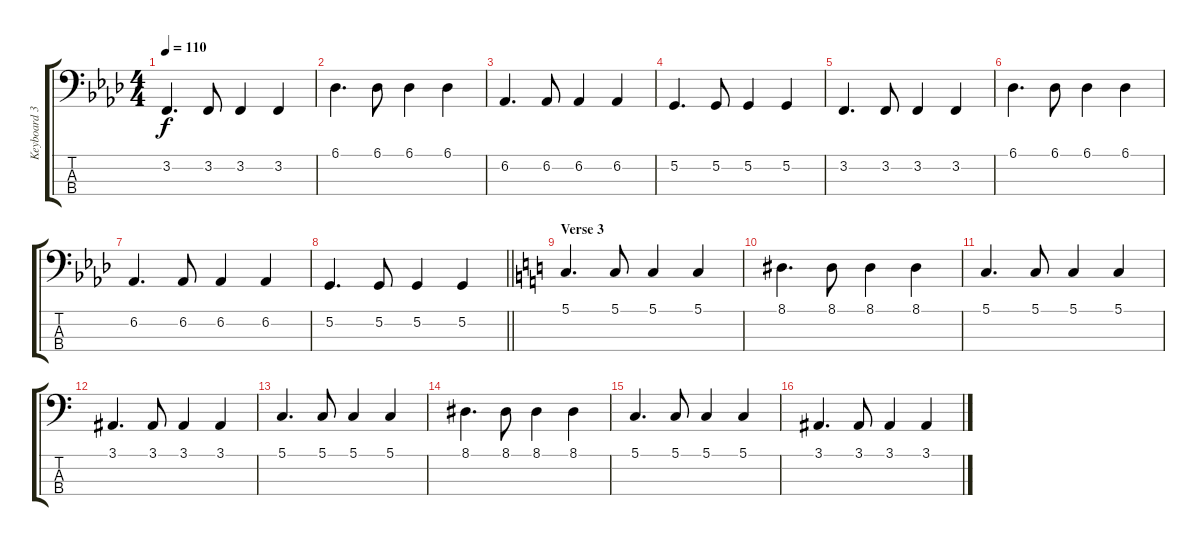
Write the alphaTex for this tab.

\track ("Keyboard 3 (Low)" "Keyboard 3") {instrument frenchhorn}
\staff {score tabs}
\tuning (G2 D2 A1 E1) {hide}
\ts (4 4)
\tempo 110
\clef f4
\ks fminor
3.2.4{d dy f} 3.2.8 3.2.4 3.2.4 |
6.1.4{d} 6.1.8 6.1.4 6.1.4 |
6.2.4{d} 6.2.8 6.2.4 6.2.4 |
5.2.4{d} 5.2.8 5.2.4 5.2.4 |
3.2.4{d} 3.2.8 3.2.4 3.2.4 |
6.1.4{d} 6.1.8 6.1.4 6.1.4 |
6.2.4{d} 6.2.8 6.2.4 6.2.4 |
\barLineRight lightlight
5.2.4{d} 5.2.8 5.2.4 5.2.4 |
\section ("" "Verse 3")
\ks c
5.1.4{d} 5.1.8 5.1.4 5.1.4 |
8.1.4{d} 8.1.8 8.1.4 8.1.4 |
5.1.4{d} 5.1.8 5.1.4 5.1.4 |
3.1.4{d} 3.1.8 3.1.4 3.1.4 |
5.1.4{d} 5.1.8 5.1.4 5.1.4 |
8.1.4{d} 8.1.8 8.1.4 8.1.4 |
5.1.4{d} 5.1.8 5.1.4 5.1.4 |
3.1.4{d} 3.1.8 3.1.4 3.1.4
